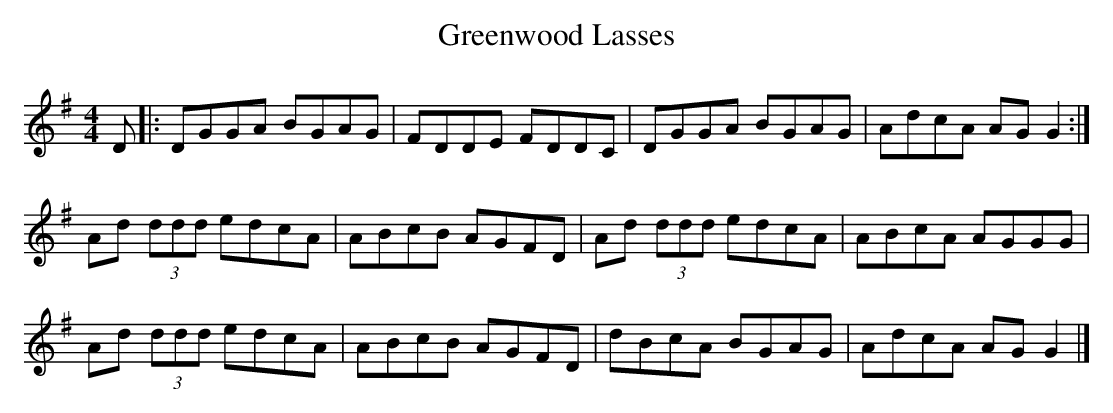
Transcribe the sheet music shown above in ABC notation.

X:1
T: Greenwood Lasses
L: 1/8
M: 4/4
K: G
D |: DGGA BGAG | FDDE FDDC | DGGA BGAG | AdcA AG G2 :|
Ad (3ddd edcA | ABcB AGFD | Ad (3ddd edcA | ABcA AGGG |
Ad (3ddd edcA | ABcB AGFD | dBcA BGAG | AdcA AG G2 |]
